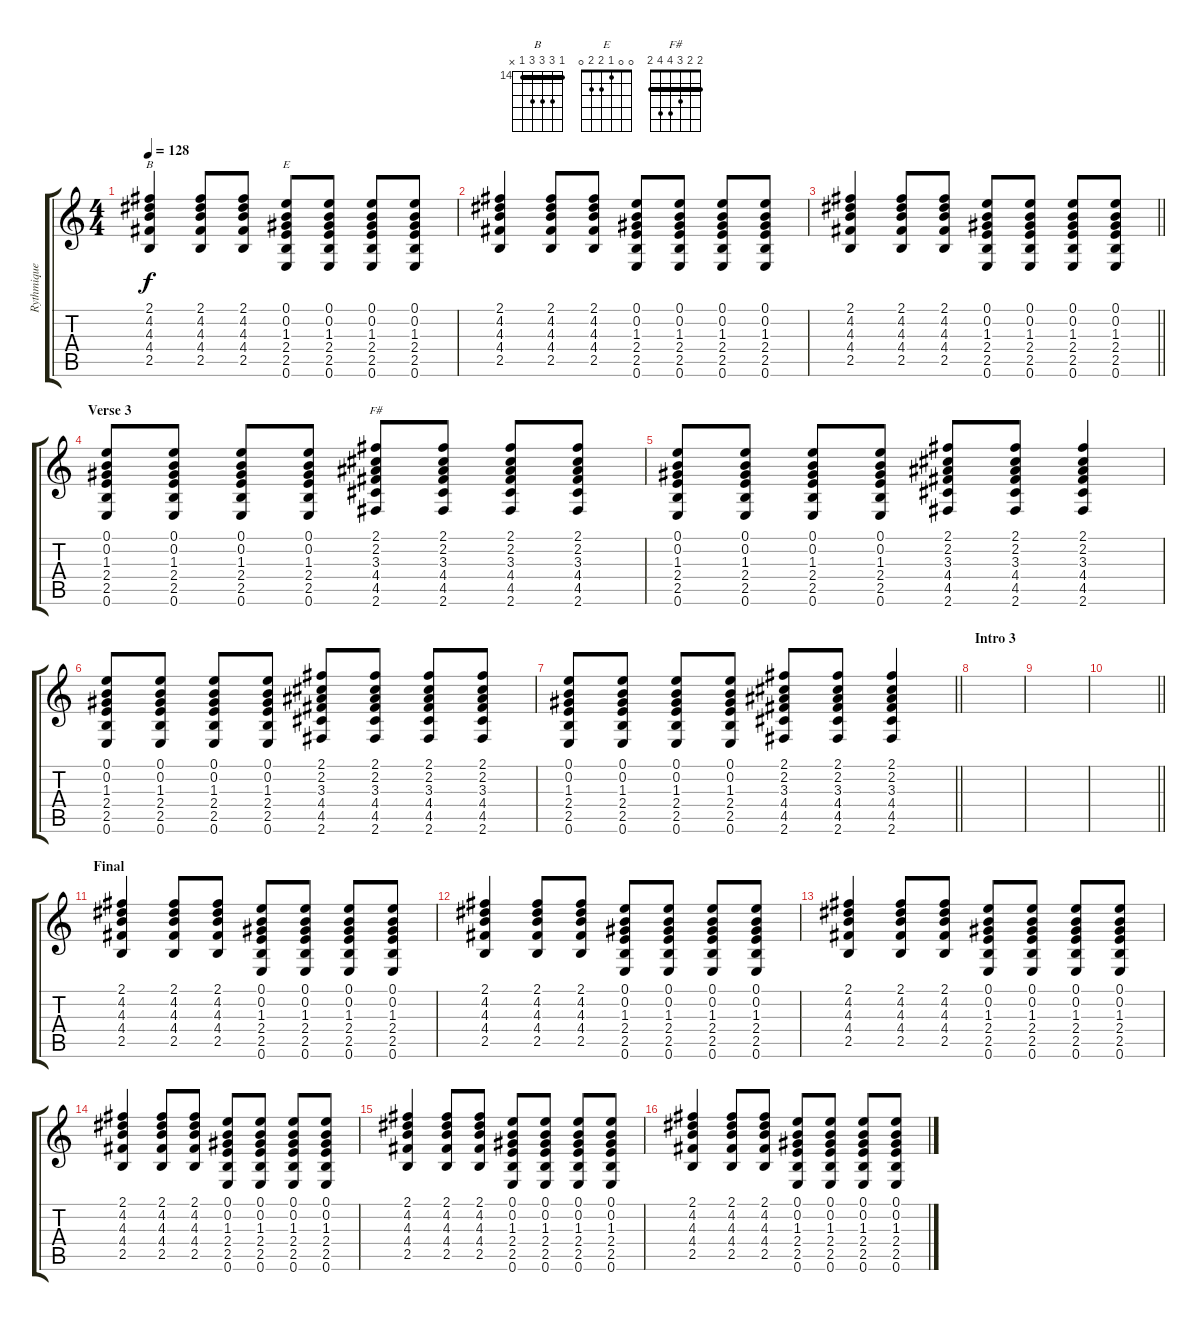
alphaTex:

\track ("Rythmique" "Rythmique") {instrument acousticguitarsteel}
\staff {score tabs}
\tuning (E4 B3 G3 D3 A2 E2) {hide}
\chord ("B" 14 16 16 16 14 x) {firstfret 14 barre 14}
\chord ("E" 0 0 1 2 2 0)
\chord ("F#" 2 2 3 4 4 2) {barre 2}
\ts (4 4)
\tempo 128
\clef g2
\ks c
(2.1 4.2 4.3 4.4 2.5).4{ch "B" dy f} (2.1 4.2 4.3 4.4 2.5).8 (2.1 4.2 4.3 4.4 2.5).8 (0.1 0.2 1.3 2.4 2.5 0.6).8{ch "E"} (0.1 0.2 1.3 2.4 2.5 0.6).8 (0.1 0.2 1.3 2.4 2.5 0.6).8 (0.1 0.2 1.3 2.4 2.5 0.6).8 |
(2.1 4.2 4.3 4.4 2.5).4 (2.1 4.2 4.3 4.4 2.5).8 (2.1 4.2 4.3 4.4 2.5).8 (0.1 0.2 1.3 2.4 2.5 0.6).8 (0.1 0.2 1.3 2.4 2.5 0.6).8 (0.1 0.2 1.3 2.4 2.5 0.6).8 (0.1 0.2 1.3 2.4 2.5 0.6).8 |
\barLineRight lightlight
(2.1 4.2 4.3 4.4 2.5).4 (2.1 4.2 4.3 4.4 2.5).8 (2.1 4.2 4.3 4.4 2.5).8 (0.1 0.2 1.3 2.4 2.5 0.6).8 (0.1 0.2 1.3 2.4 2.5 0.6).8 (0.1 0.2 1.3 2.4 2.5 0.6).8 (0.1 0.2 1.3 2.4 2.5 0.6).8 |
\section ("" "Verse 3")
(0.1 0.2 1.3 2.4 2.5 0.6).8 (0.1 0.2 1.3 2.4 2.5 0.6).8 (0.1 0.2 1.3 2.4 2.5 0.6).8 (0.1 0.2 1.3 2.4 2.5 0.6).8 (2.1 2.2 3.3 4.4 4.5 2.6).8{ch "F#"} (2.1 2.2 3.3 4.4 4.5 2.6).8 (2.1 2.2 3.3 4.4 4.5 2.6).8 (2.1 2.2 3.3 4.4 4.5 2.6).8 |
(0.1 0.2 1.3 2.4 2.5 0.6).8 (0.1 0.2 1.3 2.4 2.5 0.6).8 (0.1 0.2 1.3 2.4 2.5 0.6).8 (0.1 0.2 1.3 2.4 2.5 0.6).8 (2.1 2.2 3.3 4.4 4.5 2.6).8 (2.1 2.2 3.3 4.4 4.5 2.6).8 (2.1 2.2 3.3 4.4 4.5 2.6).4 |
(0.1 0.2 1.3 2.4 2.5 0.6).8 (0.1 0.2 1.3 2.4 2.5 0.6).8 (0.1 0.2 1.3 2.4 2.5 0.6).8 (0.1 0.2 1.3 2.4 2.5 0.6).8 (2.1 2.2 3.3 4.4 4.5 2.6).8 (2.1 2.2 3.3 4.4 4.5 2.6).8 (2.1 2.2 3.3 4.4 4.5 2.6).8 (2.1 2.2 3.3 4.4 4.5 2.6).8 |
\barLineRight lightlight
(0.1 0.2 1.3 2.4 2.5 0.6).8 (0.1 0.2 1.3 2.4 2.5 0.6).8 (0.1 0.2 1.3 2.4 2.5 0.6).8 (0.1 0.2 1.3 2.4 2.5 0.6).8 (2.1 2.2 3.3 4.4 4.5 2.6).8 (2.1 2.2 3.3 4.4 4.5 2.6).8 (2.1 2.2 3.3 4.4 4.5 2.6).4 |
\section ("" "Intro 3")
|
|
\barLineRight lightlight
|
\section ("" "Final")
(2.1 4.2 4.3 4.4 2.5).4{volume 1} (2.1 4.2 4.3 4.4 2.5).8 (2.1 4.2 4.3 4.4 2.5).8 (0.1 0.2 1.3 2.4 2.5 0.6).8 (0.1 0.2 1.3 2.4 2.5 0.6).8 (0.1 0.2 1.3 2.4 2.5 0.6).8 (0.1 0.2 1.3 2.4 2.5 0.6).8 |
(2.1 4.2 4.3 4.4 2.5).4 (2.1 4.2 4.3 4.4 2.5).8 (2.1 4.2 4.3 4.4 2.5).8 (0.1 0.2 1.3 2.4 2.5 0.6).8 (0.1 0.2 1.3 2.4 2.5 0.6).8 (0.1 0.2 1.3 2.4 2.5 0.6).8 (0.1 0.2 1.3 2.4 2.5 0.6).8 |
(2.1 4.2 4.3 4.4 2.5).4 (2.1 4.2 4.3 4.4 2.5).8 (2.1 4.2 4.3 4.4 2.5).8 (0.1 0.2 1.3 2.4 2.5 0.6).8 (0.1 0.2 1.3 2.4 2.5 0.6).8 (0.1 0.2 1.3 2.4 2.5 0.6).8 (0.1 0.2 1.3 2.4 2.5 0.6).8 |
(2.1 4.2 4.3 4.4 2.5).4 (2.1 4.2 4.3 4.4 2.5).8 (2.1 4.2 4.3 4.4 2.5).8 (0.1 0.2 1.3 2.4 2.5 0.6).8 (0.1 0.2 1.3 2.4 2.5 0.6).8 (0.1 0.2 1.3 2.4 2.5 0.6).8 (0.1 0.2 1.3 2.4 2.5 0.6).8 |
(2.1 4.2 4.3 4.4 2.5).4 (2.1 4.2 4.3 4.4 2.5).8 (2.1 4.2 4.3 4.4 2.5).8 (0.1 0.2 1.3 2.4 2.5 0.6).8 (0.1 0.2 1.3 2.4 2.5 0.6).8 (0.1 0.2 1.3 2.4 2.5 0.6).8 (0.1 0.2 1.3 2.4 2.5 0.6).8 |
(2.1 4.2 4.3 4.4 2.5).4 (2.1 4.2 4.3 4.4 2.5).8 (2.1 4.2 4.3 4.4 2.5).8 (0.1 0.2 1.3 2.4 2.5 0.6).8 (0.1 0.2 1.3 2.4 2.5 0.6).8 (0.1 0.2 1.3 2.4 2.5 0.6).8 (0.1 0.2 1.3 2.4 2.5 0.6).8
